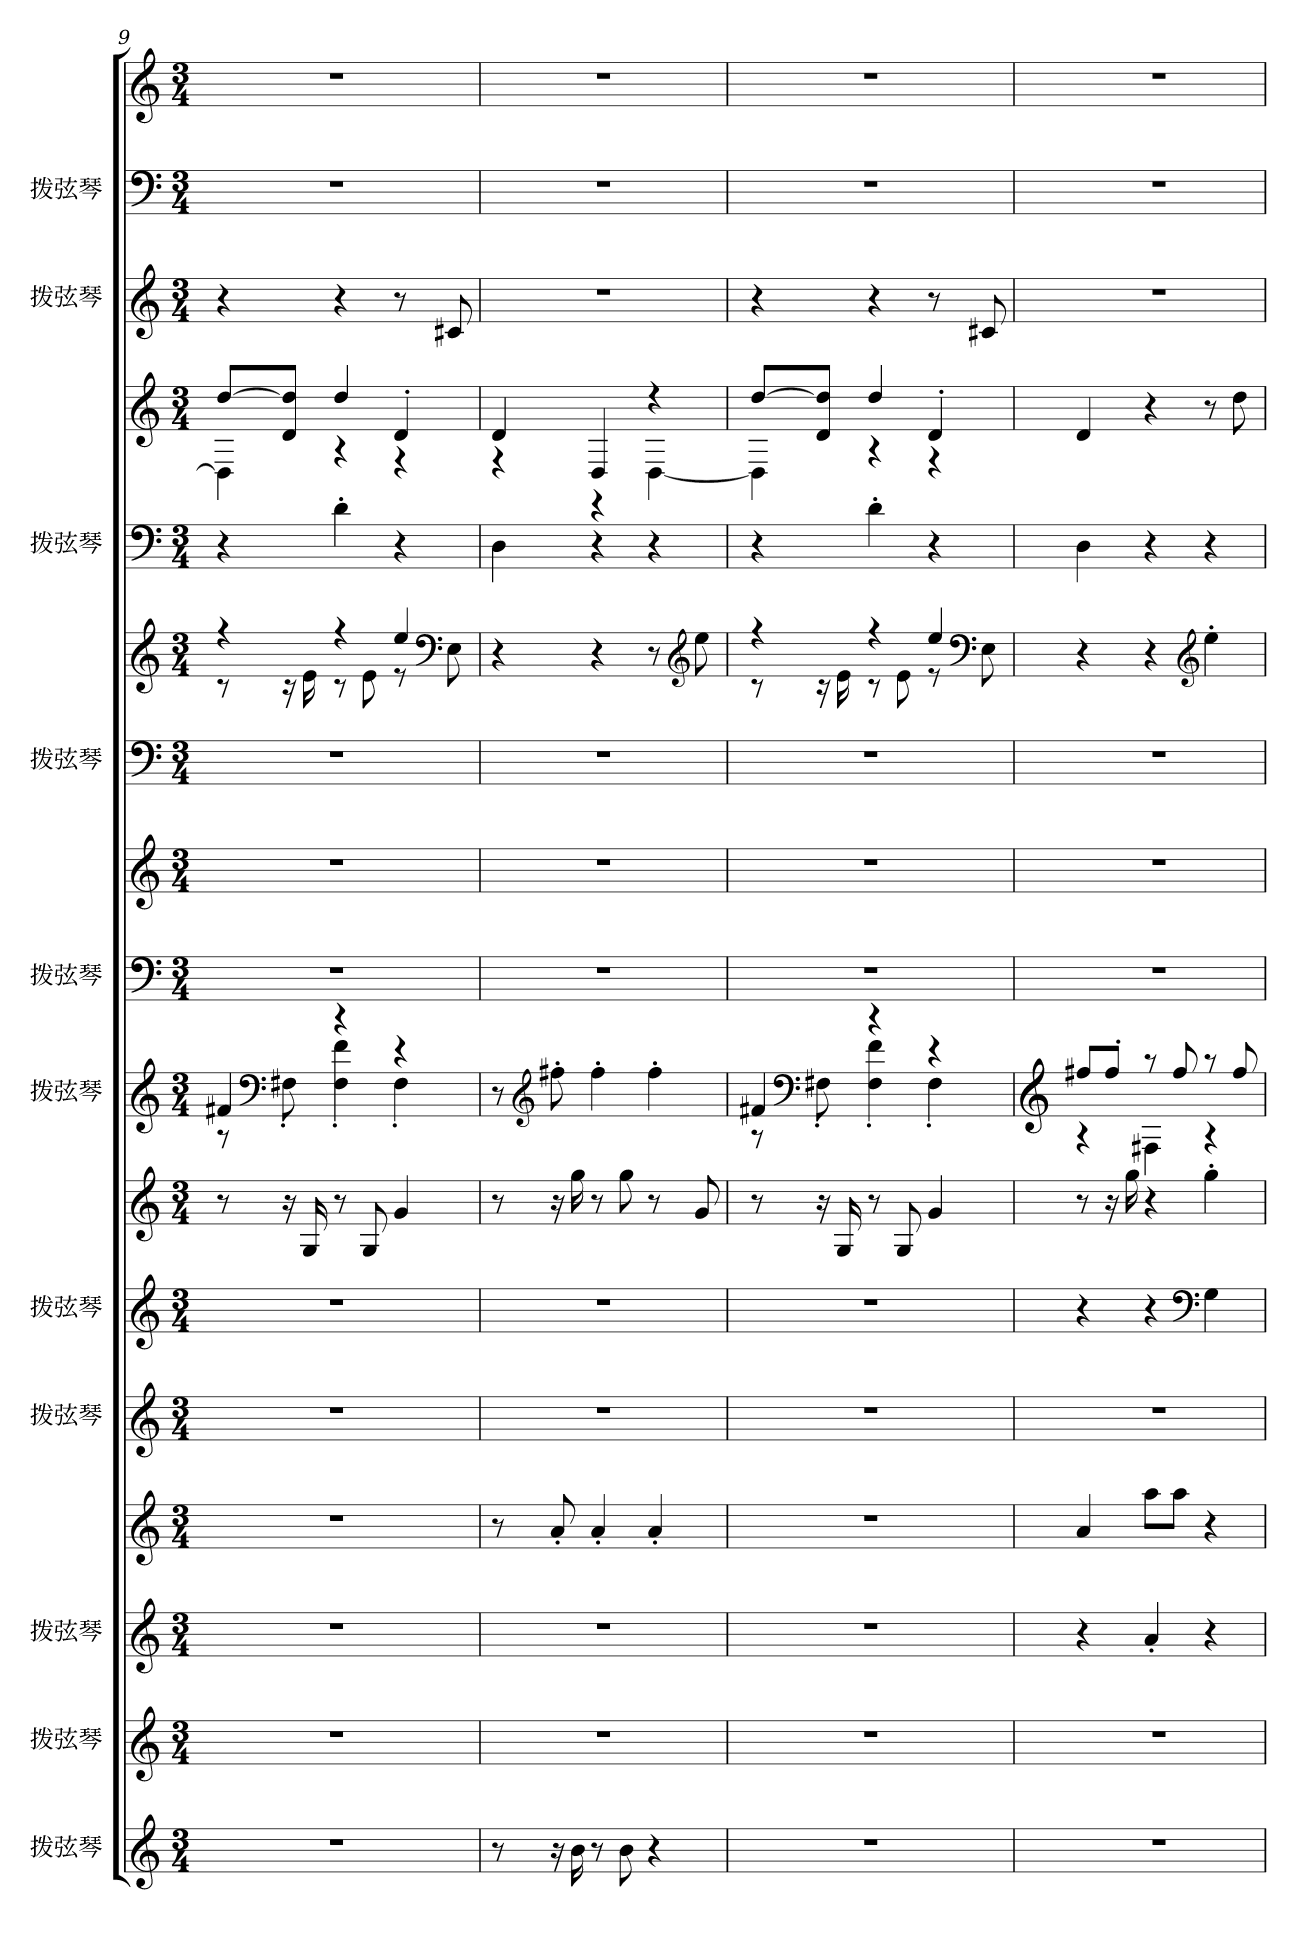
**kern	**kern	**kern	**kern	**kern	**kern	**kern	**kern	**kern	**kern	**kern	**kern	**kern	**kern	**kern	**kern	**kern
*part11	*part10	*part9	*part9	*part8	*part7	*part7	*part6	*part5	*part5	*part4	*part4	*part3	*part3	*part2	*part1	*part1
*staff17	*staff16	*staff15	*staff14	*staff13	*staff12	*staff11	*staff10	*staff9	*staff8	*staff7	*staff6	*staff5	*staff4	*staff3	*staff2	*staff1
*I"拨弦琴	*I"拨弦琴	*I"拨弦琴	*	*I"拨弦琴	*I"拨弦琴	*	*I"拨弦琴	*I"拨弦琴	*	*I"拨弦琴	*	*I"拨弦琴	*	*I"拨弦琴	*I"拨弦琴	*
!!LO:PB:g=z
*clefG2	*clefG2	*clefG2	*clefG2	*clefG2	*clefG2	*clefG2	*clefG2	*clefF4	*clefG2	*clefF4	*clefG2	*clefF4	*clefG2	*clefG2	*clefF4	*clefG2
*k[]	*k[]	*k[]	*k[]	*k[]	*k[]	*k[]	*k[]	*k[]	*k[]	*k[]	*k[]	*k[]	*k[]	*k[]	*k[]	*k[]
*M3/4	*M3/4	*M3/4	*M3/4	*M3/4	*M3/4	*M3/4	*M3/4	*M3/4	*M3/4	*M3/4	*M3/4	*M3/4	*M3/4	*M3/4	*M3/4	*M3/4
=9	=9	=9	=9	=9	=9	=9	=9	=9	=9	=9	=9	=9	=9	=9	=9	=9
*	*	*	*	*	*	*	*^	*	*	*	*^	*	*^	*	*	*
2.r	2.r	2.r	2.r	2.r	2.r	8r	4f#X/	8r	2.r	2.r	2.r	4r	8r	4r	[8dd/L	4D\]	4r	2.r	2.r
*	*	*	*	*	*	*	*clefF4	*	*	*	*	*	*	*	*	*	*	*	*
.	.	.	.	.	.	16r	.	8F#X'\	.	.	.	.	16r	.	8d/ 8dd/]J	.	.	.	.
.	.	.	.	.	.	16G/	.	.	.	.	.	.	16e\	.	.	.	.	.	.
.	.	.	.	.	.	8r	4r	4F#\' 4f#\'	.	.	.	4r	8r	4d'\	4dd/	4r	4r	.	.
.	.	.	.	.	.	8G/	.	.	.	.	.	.	8e\	.	.	.	.	.	.
.	.	.	.	.	.	4g/	4r	4F#'\	.	.	.	4ee/	8r	4r	4d'/	4r	8r	.	.
*	*	*	*	*	*	*	*	*	*	*	*	*clefF4	*	*	*	*	*	*	*
.	.	.	.	.	.	.	.	.	.	.	.	.	8E\	.	.	.	8c#X/	.	.
*	*	*	*	*	*	*	*v	*v	*	*	*	*v	*v	*	*	*	*	*	*
=10	=10	=10	=10	=10	=10	=10	=10	=10	=10	=10	=10	=10	=10	=10	=10	=10	=10
8r	2.r	2.r	8r	2.r	2.r	8r	8r	2.r	2.r	2.r	4r	4D\	4d/	4r	2.r	2.r	2.r
*	*	*	*	*	*	*	*clefG2	*	*	*	*	*	*	*	*	*	*
16r	.	.	8a'/	.	.	16r	8ff#X'\	.	.	.	.	.	.	.	.	.	.
16b\	.	.	.	.	.	16gg\	.	.	.	.	.	.	.	.	.	.	.
8r	.	.	4a'/	.	.	8r	4ff#'\	.	.	.	4r	4r	4D/	4r	.	.	.
8b\	.	.	.	.	.	8gg\	.	.	.	.	.	.	.	.	.	.	.
4r	.	.	4a'/	.	.	8r	4ff#'\	.	.	.	8r	4r	4r	[4D\	.	.	.
*	*	*	*	*	*	*	*	*	*	*	*clefG2	*	*	*	*	*	*
.	.	.	.	.	.	8g/	.	.	.	.	8ee\	.	.	.	.	.	.
=11	=11	=11	=11	=11	=11	=11	=11	=11	=11	=11	=11	=11	=11	=11	=11	=11	=11
*	*	*	*	*	*	*	*^	*	*	*	*^	*	*	*	*	*	*
2.r	2.r	2.r	2.r	2.r	2.r	8r	4f#X/	8r	2.r	2.r	2.r	4r	8r	4r	[8dd/L	4D\]	4r	2.r	2.r
*	*	*	*	*	*	*	*clefF4	*	*	*	*	*	*	*	*	*	*	*	*
.	.	.	.	.	.	16r	.	8F#X'\	.	.	.	.	16r	.	8d/ 8dd/]J	.	.	.	.
.	.	.	.	.	.	16G/	.	.	.	.	.	.	16e\	.	.	.	.	.	.
.	.	.	.	.	.	8r	4r	4F#\' 4f#\'	.	.	.	4r	8r	4d'\	4dd/	4r	4r	.	.
.	.	.	.	.	.	8G/	.	.	.	.	.	.	8e\	.	.	.	.	.	.
.	.	.	.	.	.	4g/	4r	4F#'\	.	.	.	4ee/	8r	4r	4d'/	4r	8r	.	.
*	*	*	*	*	*	*	*	*	*	*	*	*clefF4	*	*	*	*	*	*	*
.	.	.	.	.	.	.	.	.	.	.	.	.	8E\	.	.	.	8c#X/	.	.
*	*	*	*	*	*	*	*	*	*	*	*	*v	*v	*	*v	*v	*	*	*
!!LO:PB:g=z
=12	=12	=12	=12	=12	=12	=12	=12	=12	=12	=12	=12	=12	=12	=12	=12	=12	=12
*	*	*	*	*	*	*	*clefG2	*	*	*	*	*	*	*	*	*	*
2.r	2.r	4r	4a/	2.r	4r	8r	8ff#X/L	4r	2.r	2.r	2.r	4r	4D\	4d/	2.r	2.r	2.r
.	.	.	.	.	.	16r	8ff#'/J	.	.	.	.	.	.	.	.	.	.
.	.	.	.	.	.	16gg\	.	.	.	.	.	.	.	.	.	.	.
.	.	4a'/	8aa\L	.	4r	4r	8r	4F#X\	.	.	.	4r	4r	4r	.	.	.
.	.	.	8aa\J	.	.	.	8ff#/	.	.	.	.	.	.	.	.	.	.
*	*	*	*	*	*clefF4	*	*	*	*	*	*	*clefG2	*	*	*	*	*
.	.	4r	4r	.	4G\	4gg'\	8r	4r	.	.	.	4ee'\	4r	8r	.	.	.
.	.	.	.	.	.	.	8ff#/	.	.	.	.	.	.	8dd\	.	.	.
*	*	*	*	*	*	*	*v	*v	*	*	*	*	*	*	*	*	*
=	=	=	=	=	=	=	=	=	=	=	=	=	=	=	=	=
*-	*-	*-	*-	*-	*-	*-	*-	*-	*-	*-	*-	*-	*-	*-	*-	*-
